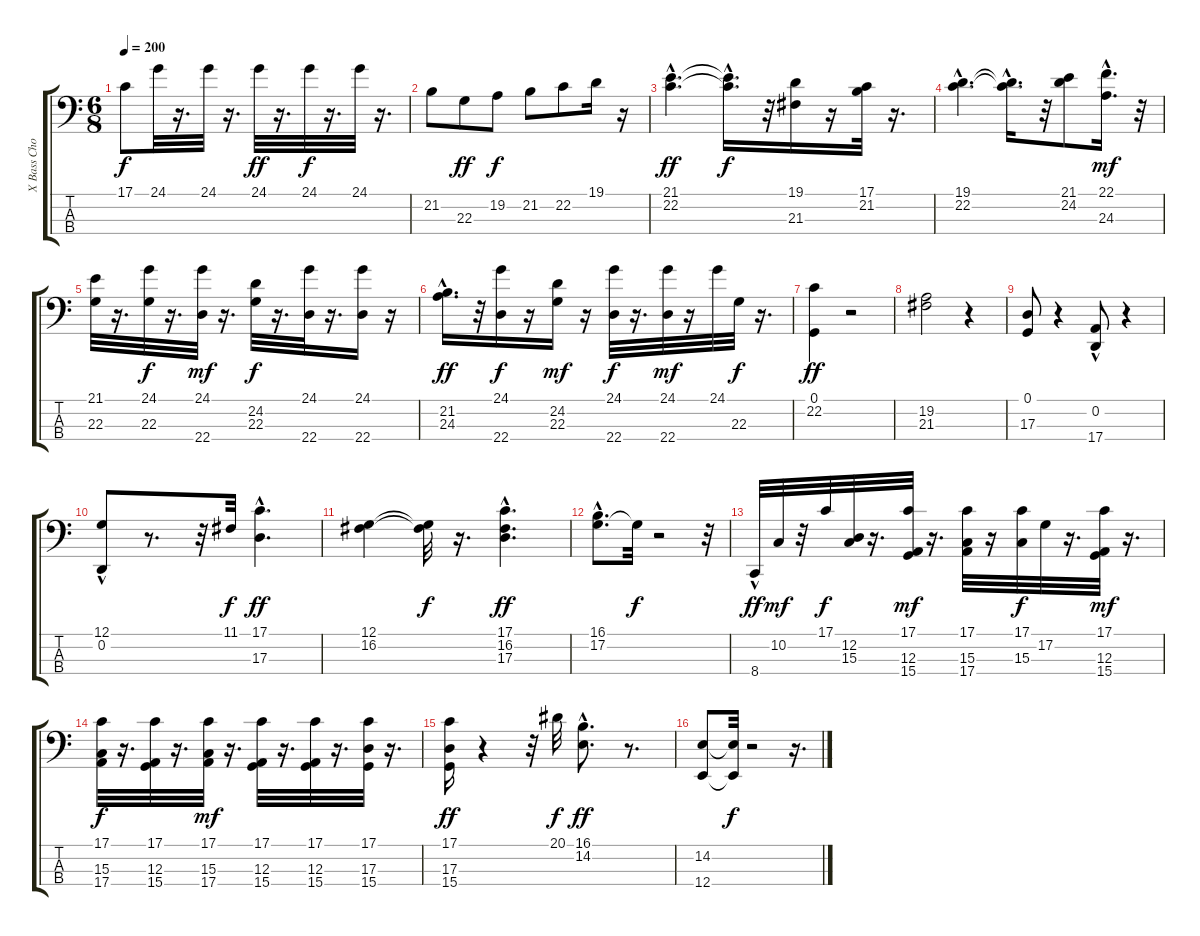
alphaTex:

\track ("X Bass Chords       " "X Bass Cho") {instrument stringensemble1}
\staff {score tabs}
\tuning (G2 D2 A1 E1) {hide}
\ts (6 8)
\tempo 200
\clef f4
\ks c
17.1.8{dy f} 24.1.32 r.16{d} 24.1.32 r.16{d} 24.1.32{dy ff} r.16{d} 24.1.32{dy f} r.16{d} 24.1.32 r.16{d} |
21.2.8 22.3.8{dy ff} 19.2.8{dy f} 21.2.8 22.2.8 19.1.16 r.16 |
(21.1{hac} 22.2{hac}).4{d dy ff} (21.1{hac t} 22.2{hac t}).16{d dy f} r.32 (19.1 21.3).16 r.16 (17.1 21.2).32 r.16{d} |
(19.1{hac} 22.2{hac}).4{d} (19.1{hac t} 22.2{hac t}).16{d} r.32 (21.1 24.2).8 (22.1 24.3{hac}).16{d dy mf} r.32 |
(21.1 22.3).32 r.16{d} (24.1 22.3).32{dy f} r.16{d} (24.1 22.4).32{dy mf} r.16{d} (24.2 22.3).32{dy f} r.16{d} (24.1 22.4).32 r.16{d} (24.1 22.4).16 r.16 |
(21.2{hac} 24.3{hac}).16{d dy ff} r.32 (24.1 22.4).16{dy f} r.16 (24.2 22.3).16{dy mf} r.16 (24.1 22.4).32{dy f} r.16{d} (24.1 22.4).32{dy mf} r.16 24.1.32 22.3.32{dy f} r.16{d} |
(0.1 22.2).4{dy ff} r.2 |
(19.2 21.3).2 r.4 |
(0.1 17.3).8 r.4 (0.2{hac} 17.4).8 r.4 |
(12.1 0.2{hac}).8 r.8{d} r.32 11.1.32{dy f} (17.1 17.3{hac}).4{d dy ff} |
(12.1 16.2).4 (12.1{t} 16.2{t}).32{dy f} r.16{d} (17.1 16.2 17.3{hac}).4{d dy ff} |
(16.1{hac} 17.2{hac}).8{d} 17.2{t}.32{dy f} r.2 r.32 |
8.4{hac}.32{dy ff} 10.2.32{dy mf} r.32 17.1.32{dy f} (12.2 15.3).32 r.16{d} (17.1 12.3 15.4).32{dy mf} r.16{d} (17.1 15.3 17.4).32 r.16 (17.1 15.3).32{dy f} 17.2.32 r.16{d} (17.1 12.3 15.4).32{dy mf} r.16{d} |
(17.1 15.3 17.4).32{dy f} r.16{d} (17.1 12.3 15.4).32 r.16{d} (17.1 15.3 17.4).32{dy mf} r.16{d} (17.1 12.3 15.4).32 r.16{d} (17.1 12.3 15.4).32 r.16{d} (17.1 17.3 15.4).32 r.16{d} |
(17.1 17.3 15.4).16{dy ff} r.4 r.32 20.1.32{dy f} (16.1 14.2{hac}).8{d dy ff} r.8{d} |
(14.2 12.4).8 (14.2{t} 12.4{t}).32{dy f} r.2 r.16{d}
